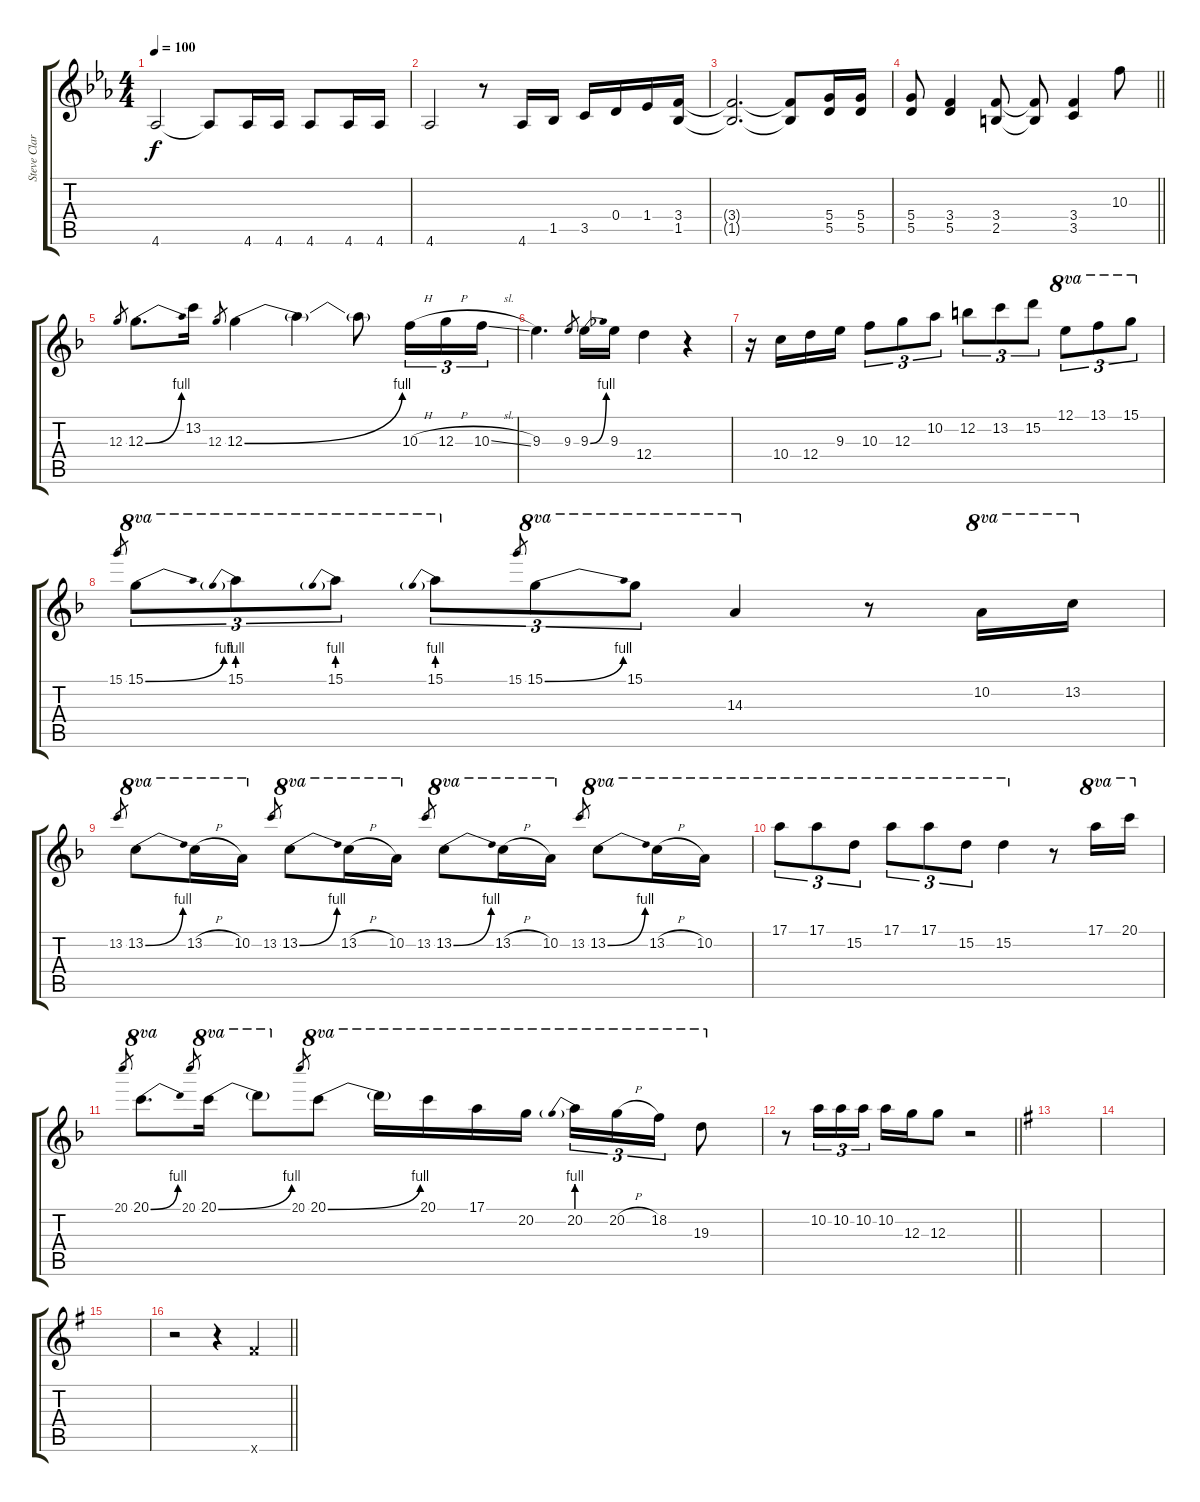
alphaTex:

\track ("Steve Clark" "Steve Clar") {instrument distortionguitar}
\staff {score tabs}
\tuning (E4 B3 G3 D3 A2 E2) {hide}
\ts (4 4)
\tempo 100
\clef g2
\ks cminor
4.6{t}.2{dy f} 4.6{t}.8 4.6.16 4.6.16 4.6.8 4.6.16 4.6.16 |
4.6.2 r.8 4.6.16 1.5.16 3.5.16 0.4.16 1.4.16 (3.4 1.5).16 |
(3.4{t} 1.5{t}).2{d} (3.4{t} 1.5{t}).8 (5.4 5.5).16 (5.4 5.5).16 |
\barLineRight lightlight
(5.4 5.5).8 (3.4 5.5).4 (3.4 2.5).8 (3.4{t} 2.5{t}).8 (3.4 3.5).4 10.3.8 |
\ks dminor
12.3.8{gr} 12.3{be (bend 0 0 60 4)}.8{d} 13.2.16 12.3.8{gr} 12.3{be (bend 0 0 60 4)}.4 12.3{t}.4 12.3{t}.8 10.3{h}.16{tu (3 2)} 12.3{h}.16{tu (3 2)} 10.3{sl}.16{tu (3 2)} |
9.3.4{d} 9.3.8{gr} 9.3{be (bend 0 0 60 4)}.16 9.3.16 12.4.4 r.4 |
r.16 10.4.16 12.4.16 9.3.16 10.3.8{tu (3 2)} 12.3.8{tu (3 2)} 10.2.8{tu (3 2)} 12.2.8{tu (3 2)} 13.2.8{tu (3 2)} 15.2.8{tu (3 2)} 12.1.8{tu (3 2) ot 8va} 13.1.8{tu (3 2) ot 8va} 15.1.8{tu (3 2) ot 8va} |
15.1.8{gr} 15.1{be (bend 0 0 60 4)}.8{tu (3 2) ot 8va} 15.1{be (prebend 0 4 60 4)}.8{tu (3 2) ot 8va} 15.1{be (prebend 0 4 60 4)}.8{tu (3 2) ot 8va} 15.1{be (prebend 0 4 60 4)}.8{tu (3 2) ot 8va} 15.1.8{gr} 15.1{be (bend 0 0 60 4)}.8{tu (3 2) ot 8va} 15.1.8{tu (3 2) ot 8va} 14.3.4{ot 8va} r.8 10.2.16{ot 8va} 13.2.16{ot 8va} |
13.2.8{gr} 13.2{be (bend 0 0 60 4)}.8{ot 8va} 13.2{h}.16{ot 8va} 10.2.16{ot 8va} 13.2.8{gr} 13.2{be (bend 0 0 60 4)}.8{ot 8va} 13.2{h}.16{ot 8va} 10.2.16{ot 8va} 13.2.8{gr} 13.2{be (bend 0 0 60 4)}.8{ot 8va} 13.2{h}.16{ot 8va} 10.2.16{ot 8va} 13.2.8{gr} 13.2{be (bend 0 0 60 4)}.8{ot 8va} 13.2{h}.16{ot 8va} 10.2.16{ot 8va} |
17.1.8{tu (3 2) ot 8va} 17.1.8{tu (3 2) ot 8va} 15.2.8{tu (3 2) ot 8va} 17.1.8{tu (3 2) ot 8va} 17.1.8{tu (3 2) ot 8va} 15.2.8{tu (3 2) ot 8va} 15.2.4{ot 8va} r.8 17.1.16{ot 8va} 20.1.16{ot 8va} |
20.1.8{gr} 20.1{be (bend 0 0 60 4)}.8{d ot 8va} 20.1.8{gr} 20.1{be (bend 0 0 60 4)}.16{ot 8va} 20.1{t}.8{ot 8va} 20.1.8{gr} 20.1{be (bend 0 0 60 4)}.8{ot 8va} 20.1{t}.16{ot 8va} 20.1.16{ot 8va} 17.1.16{ot 8va} 20.2.16{ot 8va} 20.2{be (prebend 0 4 60 4)}.16{tu (3 2) ot 8va} 20.2{h}.16{tu (3 2) ot 8va} 18.2.16{tu (3 2) ot 8va} 19.3.8{ot 8va} |
\barLineRight lightlight
r.8 10.2.16{tu (3 2)} 10.2.16{tu (3 2)} 10.2.16{tu (3 2)} 10.2.16 12.3.16 12.3.8 r.2 |
\ks eminor
|
|
|
\barLineRight lightlight
r.2 r.4 14.6{x}.4
